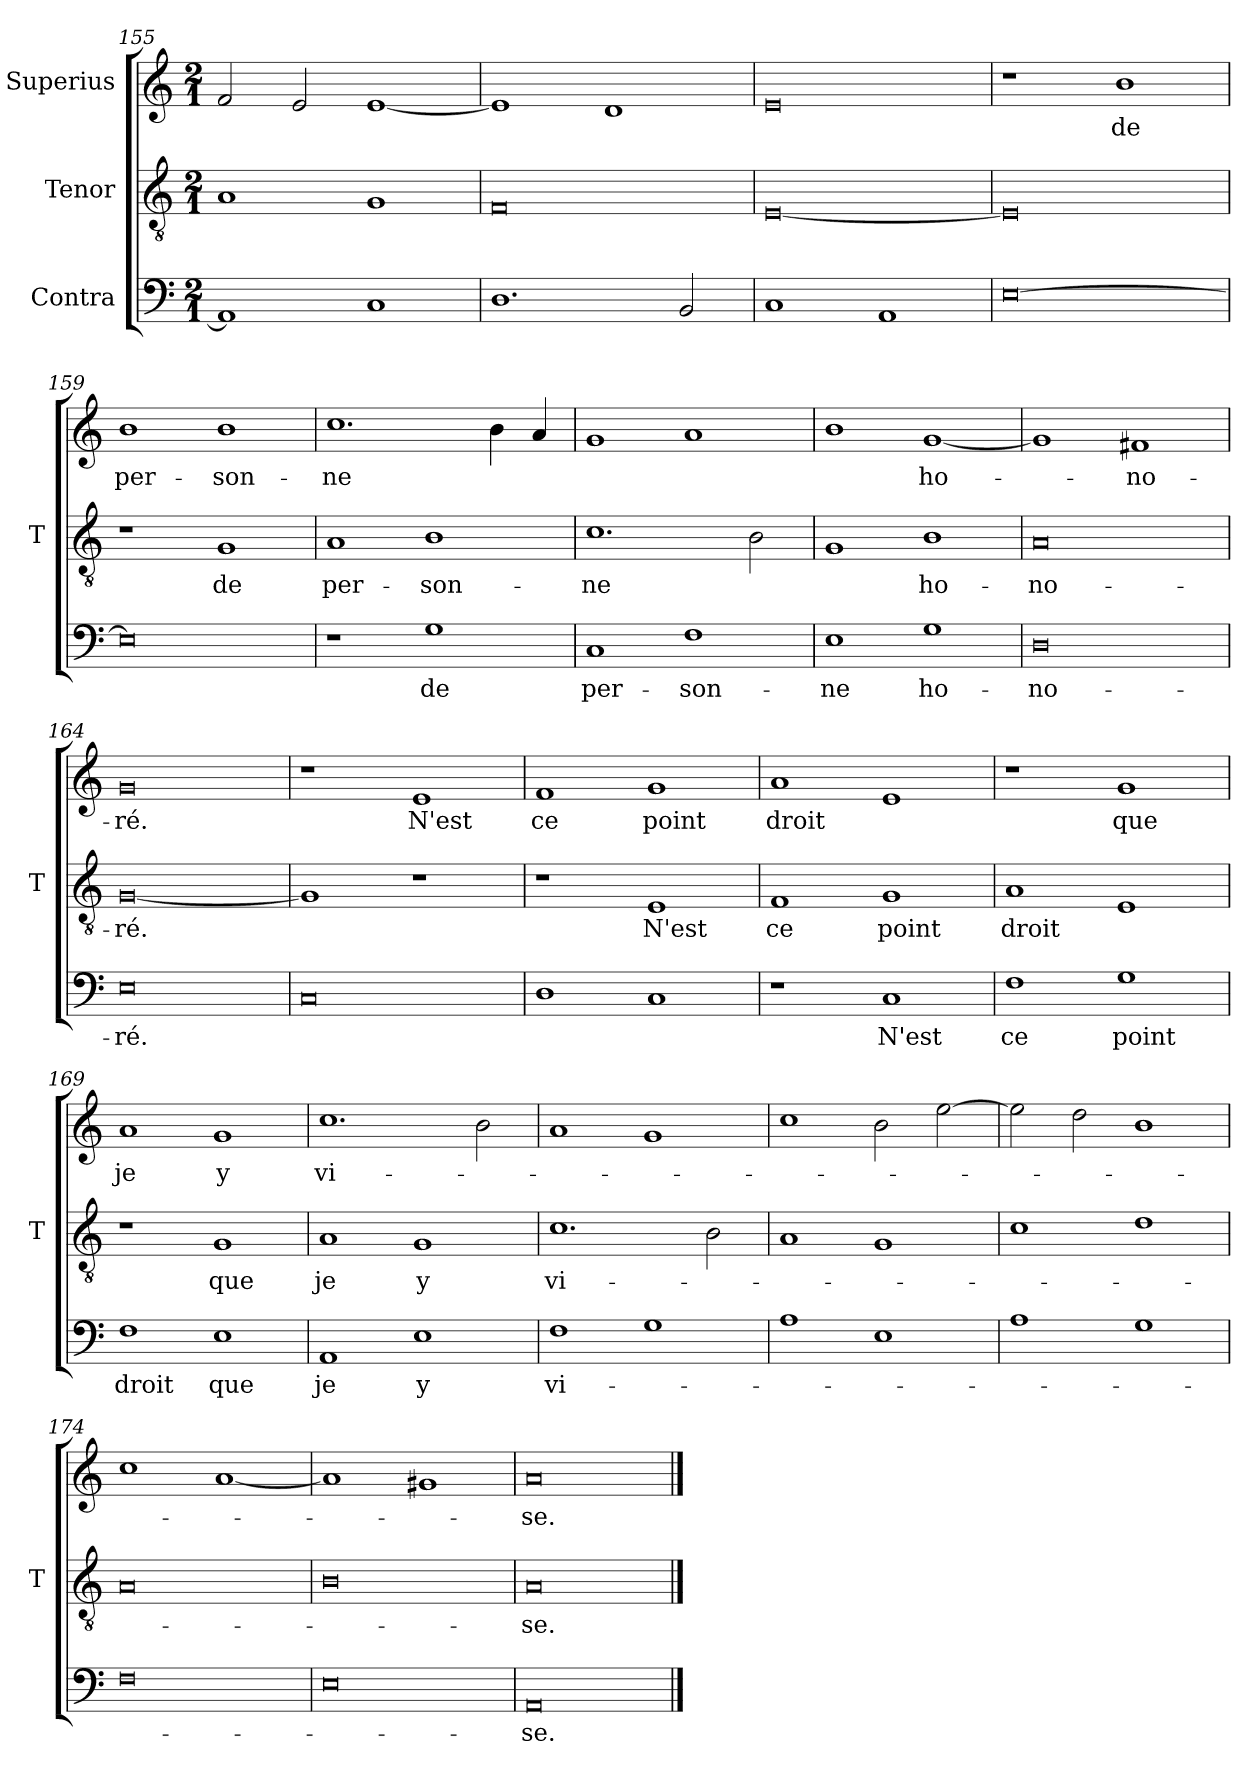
**kern	**text	**kern	**text	**kern	**text
*part3	*part3	*part2	*part2	*part1	*part1
*staff3	*staff3	*staff2	*staff2	*staff1	*staff1
*I"Contra	*	*I"Tenor	*	*I"Superius	*
*	*	*I'T	*	*	*
*clefF4	*	*clefGv2	*	*clefG2	*
*k[]	*	*k[]	*	*k[]	*
*a:	*	*a:	*	*a:	*
*M2/1	*	*M2/1	*	*M2/1	*
=155	=155	=155	=155	=155	=155
1AA]	.	1A	.	2f	.
.	.	.	.	2e	.
1C	.	1G	.	[1e	.
=156	=156	=156	=156	=156	=156
1.D	.	0F	.	1e]	.
.	.	.	.	1d	.
2BB	.	.	.	.	.
=157	=157	=157	=157	=157	=157
1C	.	[0E	.	0e	.
1AA	.	.	.	.	.
=158	=158	=158	=158	=158	=158
[0E	.	0E]	.	1r	.
.	.	.	.	1b	de
=159	=159	=159	=159	=159	=159
0E]	.	1r	.	1b	per-
.	.	1G	de	1b	-son-
=160	=160	=160	=160	=160	=160
1r	.	1A	per-	1.cc	-ne
1G	de	1B	-son-	.	.
.	.	.	.	4b	.
.	.	.	.	4a	.
=161	=161	=161	=161	=161	=161
1C	per-	1.c	-ne	1g	.
1F	-son-	.	.	1a	.
.	.	2B	.	.	.
=162	=162	=162	=162	=162	=162
1E	-ne	1G	.	1b	.
1G	ho-	1B	ho-	[1g	ho-
=163	=163	=163	=163	=163	=163
0D	-no-	0A	-no-	1g]	.
.	.	.	.	1f#X	-no-
=164	=164	=164	=164	=164	=164
0E	-ré.	[0G	-ré.	0g	-ré.
=165	=165	=165	=165	=165	=165
0C	.	1G]	.	1r	.
.	.	1r	.	1e	N'est
=166	=166	=166	=166	=166	=166
1D	.	1r	.	1f	ce
1C	.	1E	N'est	1g	point
=167	=167	=167	=167	=167	=167
1r	.	1F	ce	1a	droit
1C	N'est	1G	point	1e	.
=168	=168	=168	=168	=168	=168
1F	ce	1A	droit	1r	.
1G	point	1E	.	1g	que
=169	=169	=169	=169	=169	=169
1F	droit	1r	.	1a	je
1E	que	1G	que	1g	y
=170	=170	=170	=170	=170	=170
1AA	je	1A	je	1.cc	vi-
1E	y	1G	y	.	.
.	.	.	.	2b	.
=171	=171	=171	=171	=171	=171
1F	vi-	1.c	vi-	1a	.
1G	.	.	.	1g	.
.	.	2B	.	.	.
=172	=172	=172	=172	=172	=172
1A	.	1A	.	1cc	.
1E	.	1G	.	2b	.
.	.	.	.	[2ee	.
=173	=173	=173	=173	=173	=173
1A	.	1c	.	2ee]	.
.	.	.	.	2dd	.
1G	.	1d	.	1b	.
=174	=174	=174	=174	=174	=174
0F	.	0A	.	1cc	.
.	.	.	.	[1a	.
=175	=175	=175	=175	=175	=175
0E	.	0B	.	1a]	.
.	.	.	.	1g#X	.
=176	=176	=176	=176	=176	=176
0AA	-se.	0A	-se.	0a	-se.
==	==	==	==	==	==
*-	*-	*-	*-	*-	*-
